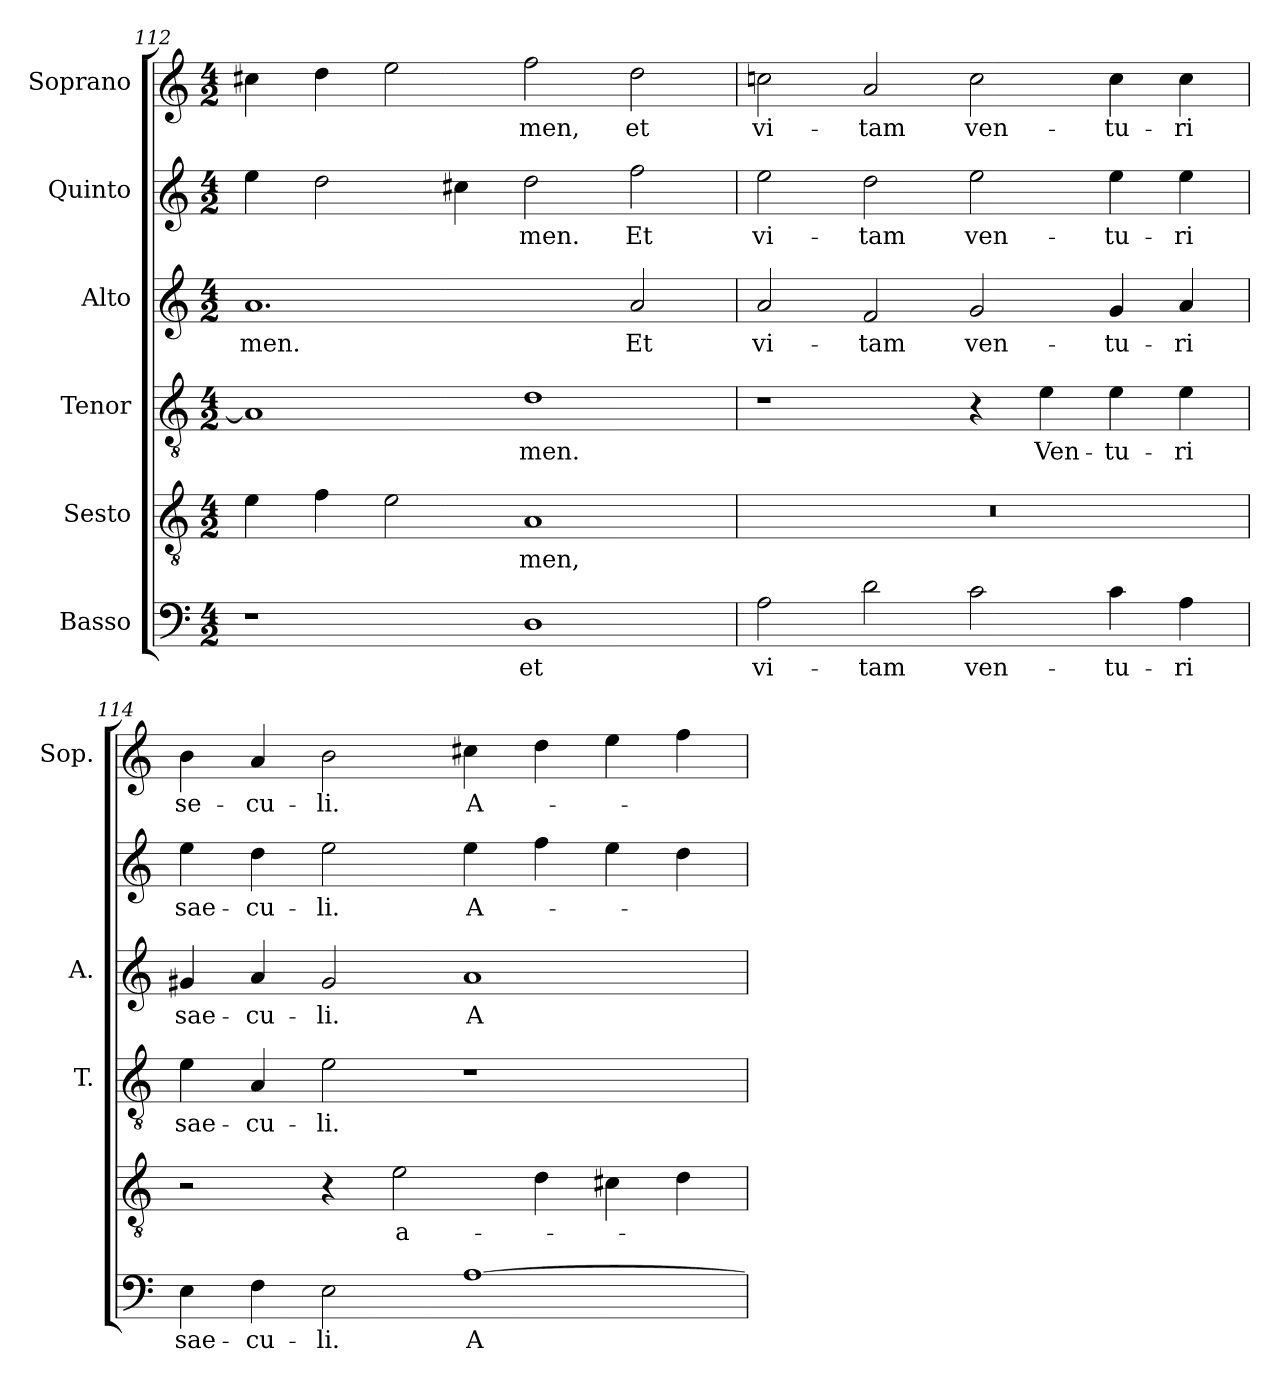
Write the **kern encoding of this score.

**kern	**text	**kern	**text	**kern	**text	**kern	**text	**kern	**text	**kern	**text
*part6	*part6	*part5	*part5	*part4	*part4	*part3	*part3	*part2	*part2	*part1	*part1
*staff6	*staff6	*staff5	*staff5	*staff4	*staff4	*staff3	*staff3	*staff2	*staff2	*staff1	*staff1
*I"Basso	*	*I"Sesto	*	*I"Tenor	*	*I"Alto	*	*I"Quinto	*	*I"Soprano	*
*	*	*	*	*I'T.	*	*I'A.	*	*	*	*I'Sop.	*
*clefF4	*	*clefGv2	*	*clefGv2	*	*clefG2	*	*clefG2	*	*clefG2	*
*	*	*ITrd7c12	*	*ITrd7c12	*	*	*	*	*	*	*
*k[]	*	*k[]	*	*k[]	*	*k[]	*	*k[]	*	*k[]	*
*C:	*	*C:	*	*C:	*	*C:	*	*C:	*	*C:	*
*M4/2	*	*M4/2	*	*M4/2	*	*M4/2	*	*M4/2	*	*M4/2	*
=112	=112	=112	=112	=112	=112	=112	=112	=112	=112	=112	=112
!	!	!	!	!	!	!	!LO:LY:b:color=#000000	!	!	!	!
1r	.	4Ei\	.	1AAi]	.	1.ai	-men.	4eei\	.	4cc#Xi\	.
.	.	4Fi\	.	.	.	.	.	2ddi\	.	4ddi\	.
.	.	2Ei\	.	.	.	.	.	.	.	2eei\	.
.	.	.	.	.	.	.	.	4cc#Xi\	.	.	.
!	!LO:LY:b:color=#000000	!	!	!	!	!	!	!	!	!	!
!	!	!	!LO:LY:b:color=#000000	!	!	!	!	!	!	!	!
!	!	!	!	!	!LO:LY:b:color=#000000	!	!	!	!	!	!
!	!	!	!	!	!	!	!	!	!LO:LY:b:color=#000000	!	!
!	!	!	!	!	!	!	!	!	!	!	!LO:LY:b:color=#000000
1Di	et	1AAi	-men,	1Di	-men.	.	.	2ddi\	-men.	2ffi\	-men,
!	!	!	!	!	!	!	!LO:LY:b:color=#000000	!	!	!	!
!	!	!	!	!	!	!	!	!	!LO:LY:b:color=#000000	!	!
!	!	!	!	!	!	!	!	!	!	!	!LO:LY:b:color=#000000
.	.	.	.	.	.	2ai/	Et	2ffi\	Et	2ddi\	et
!!LO:LB:g=z
=113	=113	=113	=113	=113	=113	=113	=113	=113	=113	=113	=113
!	!LO:LY:b:color=#000000	!LO:N:vis=1	!	!	!	!	!	!	!	!	!
!	!	!	!	!	!	!	!LO:LY:b:color=#000000	!	!	!	!
!	!	!	!	!	!	!	!	!	!LO:LY:b:color=#000000	!	!
!	!	!	!	!	!	!	!	!	!	!	!LO:LY:b:color=#000000
2Ai\	vi-	0r	.	1r	.	2ai/	vi-	2eei\	vi-	2ccni\	vi-
!	!LO:LY:b:color=#000000	!	!	!	!	!	!	!	!	!	!
!	!	!	!	!	!	!	!LO:LY:b:color=#000000	!	!	!	!
!	!	!	!	!	!	!	!	!	!LO:LY:b:color=#000000	!	!
!	!	!	!	!	!	!	!	!	!	!	!LO:LY:b:color=#000000
2di\	-tam	.	.	.	.	2fi/	-tam	2ddi\	-tam	2ai/	-tam
!	!LO:LY:b:color=#000000	!	!	!	!	!	!	!	!	!	!
!	!	!	!	!	!	!	!LO:LY:b:color=#000000	!	!	!	!
!	!	!	!	!	!	!	!	!	!LO:LY:b:color=#000000	!	!
!	!	!	!	!	!	!	!	!	!	!	!LO:LY:b:color=#000000
2ci\	ven-	.	.	4r	.	2gi/	ven-	2eei\	ven-	2cci\	ven-
!	!	!	!	!	!LO:LY:b:color=#000000	!	!	!	!	!	!
.	.	.	.	4Ei\	Ven-	.	.	.	.	.	.
!	!LO:LY:b:color=#000000	!	!	!	!	!	!	!	!	!	!
!	!	!	!	!	!LO:LY:b:color=#000000	!	!	!	!	!	!
!	!	!	!	!	!	!	!LO:LY:b:color=#000000	!	!	!	!
!	!	!	!	!	!	!	!	!	!LO:LY:b:color=#000000	!	!
!	!	!	!	!	!	!	!	!	!	!	!LO:LY:b:color=#000000
4ci\	-tu-	.	.	4Ei\	-tu-	4gi/	-tu-	4eei\	-tu-	4cci\	-tu-
!	!LO:LY:b:color=#000000	!	!	!	!	!	!	!	!	!	!
!	!	!	!	!	!LO:LY:b:color=#000000	!	!	!	!	!	!
!	!	!	!	!	!	!	!LO:LY:b:color=#000000	!	!	!	!
!	!	!	!	!	!	!	!	!	!LO:LY:b:color=#000000	!	!
!	!	!	!	!	!	!	!	!	!	!	!LO:LY:b:color=#000000
4Ai\	-ri	.	.	4Ei\	-ri	4ai/	-ri	4eei\	-ri	4cci\	-ri
=114	=114	=114	=114	=114	=114	=114	=114	=114	=114	=114	=114
!	!LO:LY:b:color=#000000	!	!	!	!	!	!	!	!	!	!
!	!	!	!	!	!LO:LY:b:color=#000000	!	!	!	!	!	!
!	!	!	!	!	!	!	!LO:LY:b:color=#000000	!	!	!	!
!	!	!	!	!	!	!	!	!	!LO:LY:b:color=#000000	!	!
!	!	!	!	!	!	!	!	!	!	!	!LO:LY:b:color=#000000
4Ei\	sae-	2r	.	4Ei\	sae-	4g#Xi/	sae-	4eei\	sae-	4bi\	se-
!	!LO:LY:b:color=#000000	!	!	!	!	!	!	!	!	!	!
!	!	!	!	!	!LO:LY:b:color=#000000	!	!	!	!	!	!
!	!	!	!	!	!	!	!LO:LY:b:color=#000000	!	!	!	!
!	!	!	!	!	!	!	!	!	!LO:LY:b:color=#000000	!	!
!	!	!	!	!	!	!	!	!	!	!	!LO:LY:b:color=#000000
4Fi\	-cu-	.	.	4AAi/	-cu-	4ai/	-cu-	4ddi\	-cu-	4ai/	-cu-
!	!LO:LY:b:color=#000000	!	!	!	!	!	!	!	!	!	!
!	!	!	!	!	!LO:LY:b:color=#000000	!	!	!	!	!	!
!	!	!	!	!	!	!	!LO:LY:b:color=#000000	!	!	!	!
!	!	!	!	!	!	!	!	!	!LO:LY:b:color=#000000	!	!
!	!	!	!	!	!	!	!	!	!	!	!LO:LY:b:color=#000000
2Ei\	-li.	4r	.	2Ei\	-li.	2g#i/	-li.	2eei\	-li.	2bi\	-li.
!	!	!	!LO:LY:b:color=#000000	!	!	!	!	!	!	!	!
.	.	2Ei\	a-	.	.	.	.	.	.	.	.
!	!LO:LY:b:color=#000000	!	!	!	!	!	!	!	!	!	!
!	!	!	!	!	!	!	!LO:LY:b:color=#000000	!	!	!	!
!	!	!	!	!	!	!	!	!	!LO:LY:b:color=#000000	!	!
!	!	!	!	!	!	!	!	!	!	!	!LO:LY:b:color=#000000
[1Ai	A-	.	.	1r	.	1ai	A-	4eei\	A-	4cc#Xi\	A-
.	.	4Di\	.	.	.	.	.	4ffi\	.	4ddi\	.
.	.	4C#Xi\	.	.	.	.	.	4eei\	.	4eei\	.
.	.	4Di\	.	.	.	.	.	4ddi\	.	4ffi\	.
=	=	=	=	=	=	=	=	=	=	=	=
*-	*-	*-	*-	*-	*-	*-	*-	*-	*-	*-	*-
